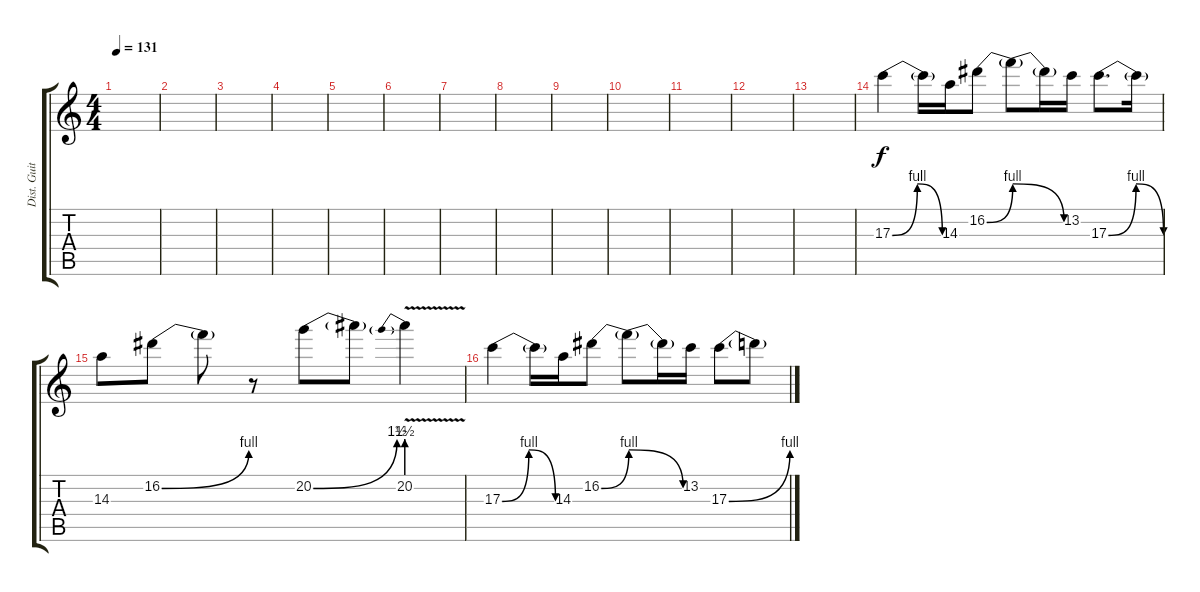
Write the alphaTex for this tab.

\track ("Dist. Guitar 5" "Dist. Guit") {instrument distortionguitar}
\staff {score tabs}
\tuning (E4 B3 G3 D3 A2 D2) {hide}
\ts (4 4)
\tempo 131
\clef g2
\ks c
|
|
|
|
|
|
|
|
|
|
|
|
|
17.3{be (bendrelease 0 0 15 4 15 4 60 0)}.4 17.3{t}.16 14.3.16 16.2{be (bend 0 0 60 4)}.8 16.2{be (release 0 4 60 0) t}.8 16.2{t}.16 13.2.16 17.3{be (bendrelease 0 0 25 4 25 4 60 0)}.8{d} 17.3{t}.16 |
14.3.8 16.2{be (bend 0 0 60 4)}.8 16.2{t}.8 r.8 20.2{be (bend 0 0 60 6)}.8 20.2{t}.8 20.2{be (prebend 0 6 60 6) v}.4 |
17.3{be (bendrelease 0 0 25 4 25 4 60 0)}.4 17.3{t}.16 14.3.16 16.2{be (bend 0 0 60 4)}.8 16.2{be (release 0 4 60 0) t}.8 16.2{t}.16 13.2.16 17.3{be (bend 0 0 60 4)}.8 17.3{t}.8
